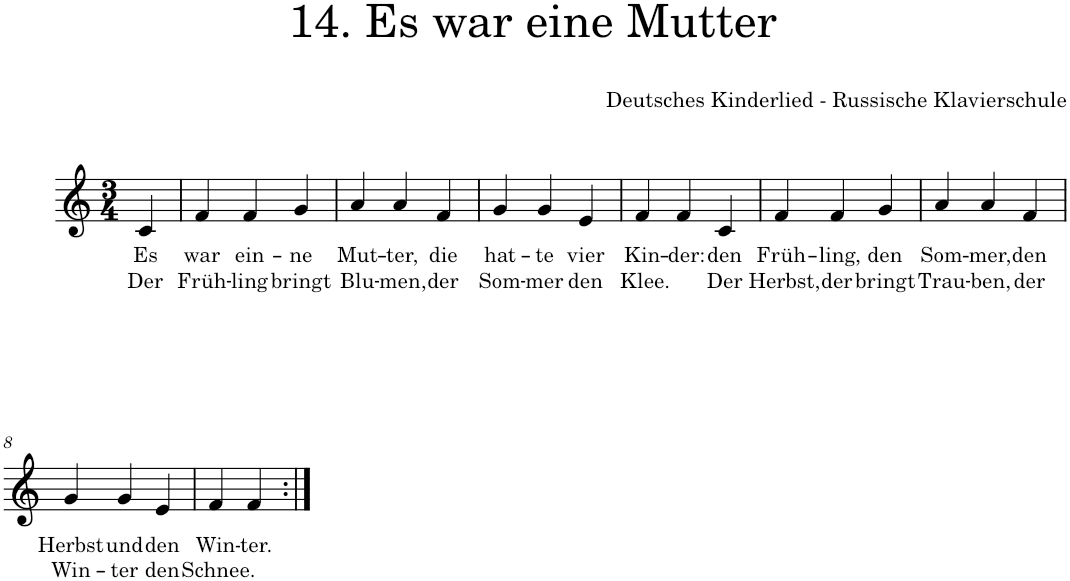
**kern	**text	**text
*part1	*part1	*part1
*staff1	*staff1	*staff1
*I"Piano	*	*
*I'Pno.	*	*
*clefG2	*	*
*k[]	*	*
*M3/4	*	*
=1	=1	=1
!	!LO:LY:b	!LO:LY:b
4c/	Es	Der
=2	=2	=2
!	!LO:LY:b	!LO:LY:b
4f/	war	Früh-
!	!LO:LY:b	!LO:LY:b
4f/	ein-	-ling
!	!LO:LY:b	!LO:LY:b
4g/	-ne	bringt
=3	=3	=3
!	!LO:LY:b	!LO:LY:b
4a/	Mut-	Blu-
!	!LO:LY:b	!LO:LY:b
4a/	-ter,	-men,
!	!LO:LY:b	!LO:LY:b
4f/	die	der
=4	=4	=4
!	!LO:LY:b	!LO:LY:b
4g/	hat-	Som-
!	!LO:LY:b	!LO:LY:b
4g/	-te	-mer
!	!LO:LY:b	!LO:LY:b
4e/	vier	den
=5	=5	=5
!	!LO:LY:b	!LO:LY:b
4f/	Kin-	Klee.
!	!LO:LY:b	!
4f/	-der:	.
!	!LO:LY:b	!LO:LY:b
4c/	den	Der
=6	=6	=6
!	!LO:LY:b	!LO:LY:b
4f/	Früh-	Herbst,
!	!LO:LY:b	!LO:LY:b
4f/	-ling,	der
!	!LO:LY:b	!LO:LY:b
4g/	den	bringt
=7	=7	=7
!	!LO:LY:b	!LO:LY:b
4a/	Som-	Trau-
!	!LO:LY:b	!LO:LY:b
4a/	-mer,	-ben,
!	!LO:LY:b	!LO:LY:b
4f/	den	der
!!LO:LB:g=z
=8	=8	=8
!	!LO:LY:b	!LO:LY:b
4g/	Herbst	Win-
!	!LO:LY:b	!LO:LY:b
4g/	und	-ter
!	!LO:LY:b	!LO:LY:b
4e/	den	den
=9	=9	=9
!	!LO:LY:b	!LO:LY:b
4f/	Win-	Schnee.
!	!LO:LY:b	!
4f/	-ter.	.
=:|!	=:|!	=:|!
*-	*-	*-
